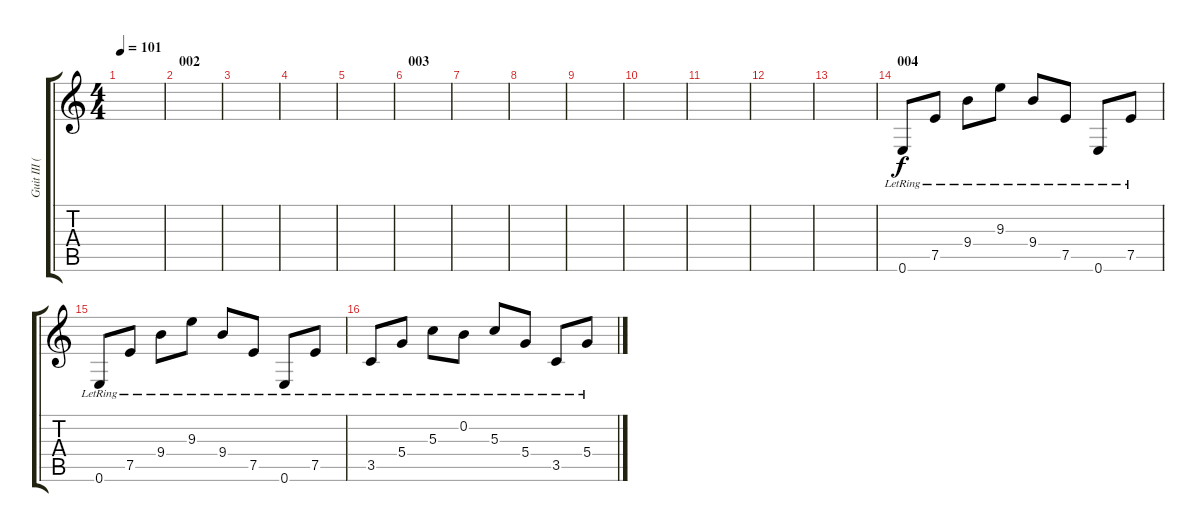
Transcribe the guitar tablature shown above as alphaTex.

\track ("Guit III (Ac)" "Guit III (") {instrument acousticguitarsteel}
\staff {score tabs}
\tuning (E4 B3 G3 D3 A2 E2) {hide}
\ts (4 4)
\tempo 101
\clef g2
\ks c
|
\section ("" "002")
|
|
|
|
\section ("" "003")
|
|
|
|
|
|
|
|
\section ("" "004")
0.6{lr}.8 7.5{lr}.8 9.4{lr}.8 9.3{lr}.8 9.4{lr}.8 7.5{lr}.8 0.6{lr}.8 7.5{lr}.8 |
0.6{lr}.8 7.5{lr}.8 9.4{lr}.8 9.3{lr}.8 9.4{lr}.8 7.5{lr}.8 0.6{lr}.8 7.5{lr}.8 |
3.5{lr}.8 5.4{lr}.8 5.3{lr}.8 0.2{lr}.8 5.3{lr}.8 5.4{lr}.8 3.5{lr}.8 5.4{lr}.8
